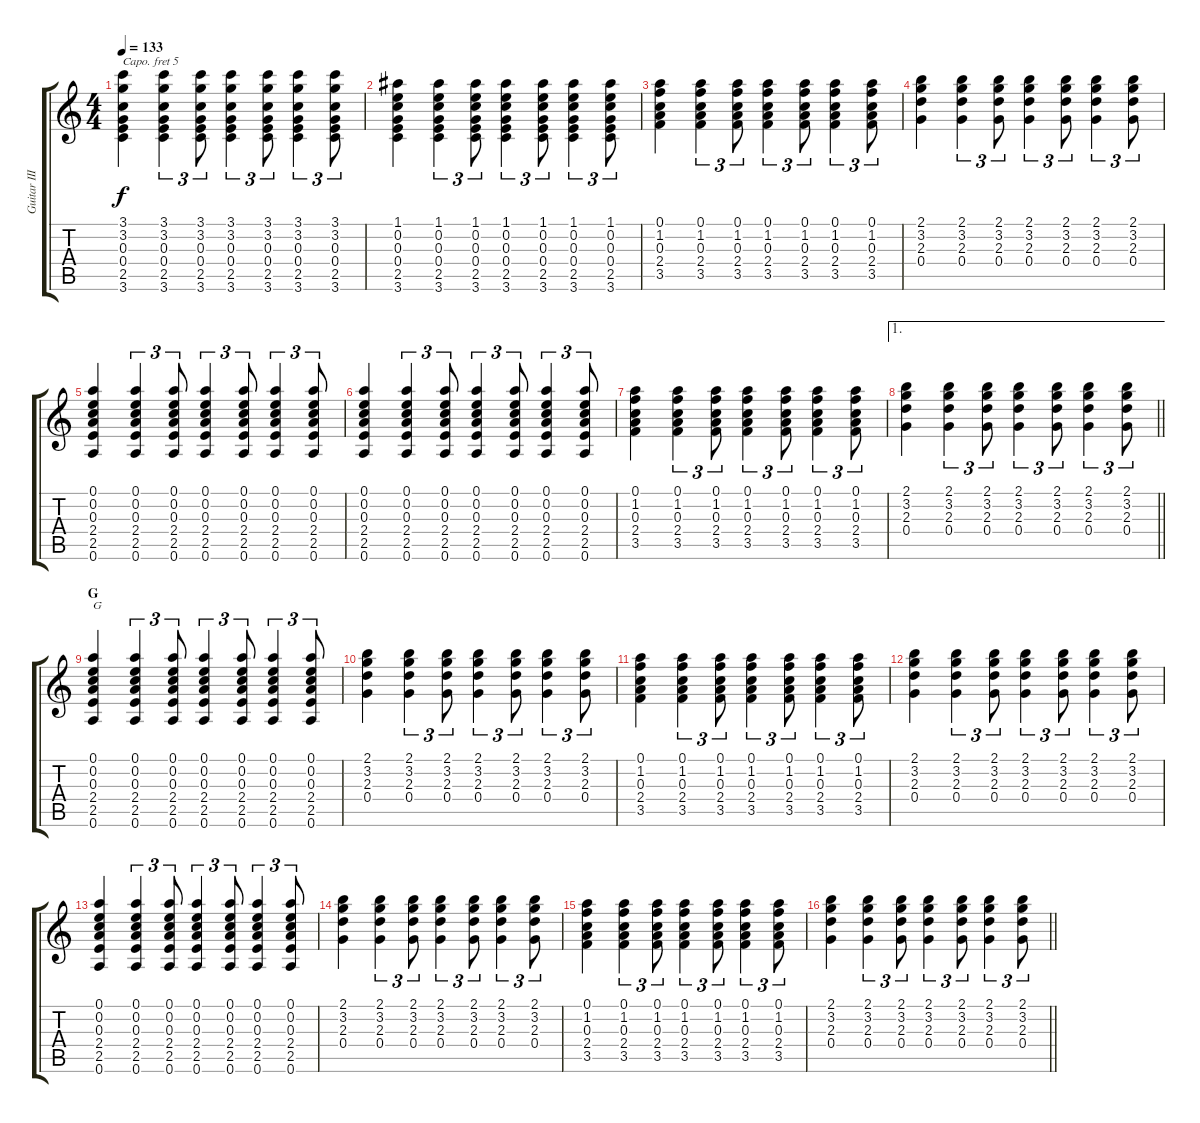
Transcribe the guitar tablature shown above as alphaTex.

\track ("Guitar III" "Guitar III") {instrument acousticguitarnylon}
\staff {score tabs}
\capo 5
\tuning (E4 B3 G3 D3 A2 E2) {hide}
\ts (4 4)
\tempo 133
\clef g2
\ks c
(3.1 3.2 0.3 0.4 2.5 3.6).4{dy f} (3.1 3.2 0.3 0.4 2.5 3.6).4{tu (3 2)} (3.1 3.2 0.3 0.4 2.5 3.6).8{tu (3 2)} (3.1 3.2 0.3 0.4 2.5 3.6).4{tu (3 2)} (3.1 3.2 0.3 0.4 2.5 3.6).8{tu (3 2)} (3.1 3.2 0.3 0.4 2.5 3.6).4{tu (3 2)} (3.1 3.2 0.3 0.4 2.5 3.6).8{tu (3 2)} |
(1.1 0.2 0.3 0.4 2.5 3.6).4 (1.1 0.2 0.3 0.4 2.5 3.6).4{tu (3 2)} (1.1 0.2 0.3 0.4 2.5 3.6).8{tu (3 2)} (1.1 0.2 0.3 0.4 2.5 3.6).4{tu (3 2)} (1.1 0.2 0.3 0.4 2.5 3.6).8{tu (3 2)} (1.1 0.2 0.3 0.4 2.5 3.6).4{tu (3 2)} (1.1 0.2 0.3 0.4 2.5 3.6).8{tu (3 2)} |
(0.1 1.2 0.3 2.4 3.5).4 (0.1 1.2 0.3 2.4 3.5).4{tu (3 2)} (0.1 1.2 0.3 2.4 3.5).8{tu (3 2)} (0.1 1.2 0.3 2.4 3.5).4{tu (3 2)} (0.1 1.2 0.3 2.4 3.5).8{tu (3 2)} (0.1 1.2 0.3 2.4 3.5).4{tu (3 2)} (0.1 1.2 0.3 2.4 3.5).8{tu (3 2)} |
(2.1 3.2 2.3 0.4).4 (2.1 3.2 2.3 0.4).4{tu (3 2)} (2.1 3.2 2.3 0.4).8{tu (3 2)} (2.1 3.2 2.3 0.4).4{tu (3 2)} (2.1 3.2 2.3 0.4).8{tu (3 2)} (2.1 3.2 2.3 0.4).4{tu (3 2)} (2.1 3.2 2.3 0.4).8{tu (3 2)} |
(0.1 0.2 0.3 2.4 2.5 0.6).4 (0.1 0.2 0.3 2.4 2.5 0.6).4{tu (3 2)} (0.1 0.2 0.3 2.4 2.5 0.6).8{tu (3 2)} (0.1 0.2 0.3 2.4 2.5 0.6).4{tu (3 2)} (0.1 0.2 0.3 2.4 2.5 0.6).8{tu (3 2)} (0.1 0.2 0.3 2.4 2.5 0.6).4{tu (3 2)} (0.1 0.2 0.3 2.4 2.5 0.6).8{tu (3 2)} |
(0.1 0.2 0.3 2.4 2.5 0.6).4 (0.1 0.2 0.3 2.4 2.5 0.6).4{tu (3 2)} (0.1 0.2 0.3 2.4 2.5 0.6).8{tu (3 2)} (0.1 0.2 0.3 2.4 2.5 0.6).4{tu (3 2)} (0.1 0.2 0.3 2.4 2.5 0.6).8{tu (3 2)} (0.1 0.2 0.3 2.4 2.5 0.6).4{tu (3 2)} (0.1 0.2 0.3 2.4 2.5 0.6).8{tu (3 2)} |
(0.1 1.2 0.3 2.4 3.5).4 (0.1 1.2 0.3 2.4 3.5).4{tu (3 2)} (0.1 1.2 0.3 2.4 3.5).8{tu (3 2)} (0.1 1.2 0.3 2.4 3.5).4{tu (3 2)} (0.1 1.2 0.3 2.4 3.5).8{tu (3 2)} (0.1 1.2 0.3 2.4 3.5).4{tu (3 2)} (0.1 1.2 0.3 2.4 3.5).8{tu (3 2)} |
\ae 1
\barLineRight lightlight
(2.1 3.2 2.3 0.4).4 (2.1 3.2 2.3 0.4).4{tu (3 2)} (2.1 3.2 2.3 0.4).8{tu (3 2)} (2.1 3.2 2.3 0.4).4{tu (3 2)} (2.1 3.2 2.3 0.4).8{tu (3 2)} (2.1 3.2 2.3 0.4).4{tu (3 2)} (2.1 3.2 2.3 0.4).8{tu (3 2)} |
\section ("" "G")
(0.1 0.2 0.3 2.4 2.5 0.6).4{txt "G"} (0.1 0.2 0.3 2.4 2.5 0.6).4{tu (3 2)} (0.1 0.2 0.3 2.4 2.5 0.6).8{tu (3 2)} (0.1 0.2 0.3 2.4 2.5 0.6).4{tu (3 2)} (0.1 0.2 0.3 2.4 2.5 0.6).8{tu (3 2)} (0.1 0.2 0.3 2.4 2.5 0.6).4{tu (3 2)} (0.1 0.2 0.3 2.4 2.5 0.6).8{tu (3 2)} |
(2.1 3.2 2.3 0.4).4 (2.1 3.2 2.3 0.4).4{tu (3 2)} (2.1 3.2 2.3 0.4).8{tu (3 2)} (2.1 3.2 2.3 0.4).4{tu (3 2)} (2.1 3.2 2.3 0.4).8{tu (3 2)} (2.1 3.2 2.3 0.4).4{tu (3 2)} (2.1 3.2 2.3 0.4).8{tu (3 2)} |
(0.1 1.2 0.3 2.4 3.5).4 (0.1 1.2 0.3 2.4 3.5).4{tu (3 2)} (0.1 1.2 0.3 2.4 3.5).8{tu (3 2)} (0.1 1.2 0.3 2.4 3.5).4{tu (3 2)} (0.1 1.2 0.3 2.4 3.5).8{tu (3 2)} (0.1 1.2 0.3 2.4 3.5).4{tu (3 2)} (0.1 1.2 0.3 2.4 3.5).8{tu (3 2)} |
(2.1 3.2 2.3 0.4).4 (2.1 3.2 2.3 0.4).4{tu (3 2)} (2.1 3.2 2.3 0.4).8{tu (3 2)} (2.1 3.2 2.3 0.4).4{tu (3 2)} (2.1 3.2 2.3 0.4).8{tu (3 2)} (2.1 3.2 2.3 0.4).4{tu (3 2)} (2.1 3.2 2.3 0.4).8{tu (3 2)} |
(0.1 0.2 0.3 2.4 2.5 0.6).4 (0.1 0.2 0.3 2.4 2.5 0.6).4{tu (3 2)} (0.1 0.2 0.3 2.4 2.5 0.6).8{tu (3 2)} (0.1 0.2 0.3 2.4 2.5 0.6).4{tu (3 2)} (0.1 0.2 0.3 2.4 2.5 0.6).8{tu (3 2)} (0.1 0.2 0.3 2.4 2.5 0.6).4{tu (3 2)} (0.1 0.2 0.3 2.4 2.5 0.6).8{tu (3 2)} |
(2.1 3.2 2.3 0.4).4 (2.1 3.2 2.3 0.4).4{tu (3 2)} (2.1 3.2 2.3 0.4).8{tu (3 2)} (2.1 3.2 2.3 0.4).4{tu (3 2)} (2.1 3.2 2.3 0.4).8{tu (3 2)} (2.1 3.2 2.3 0.4).4{tu (3 2)} (2.1 3.2 2.3 0.4).8{tu (3 2)} |
(0.1 1.2 0.3 2.4 3.5).4 (0.1 1.2 0.3 2.4 3.5).4{tu (3 2)} (0.1 1.2 0.3 2.4 3.5).8{tu (3 2)} (0.1 1.2 0.3 2.4 3.5).4{tu (3 2)} (0.1 1.2 0.3 2.4 3.5).8{tu (3 2)} (0.1 1.2 0.3 2.4 3.5).4{tu (3 2)} (0.1 1.2 0.3 2.4 3.5).8{tu (3 2)} |
\barLineRight lightlight
(2.1 3.2 2.3 0.4).4 (2.1 3.2 2.3 0.4).4{tu (3 2)} (2.1 3.2 2.3 0.4).8{tu (3 2)} (2.1 3.2 2.3 0.4).4{tu (3 2)} (2.1 3.2 2.3 0.4).8{tu (3 2)} (2.1 3.2 2.3 0.4).4{tu (3 2)} (2.1 3.2 2.3 0.4).8{tu (3 2)}
